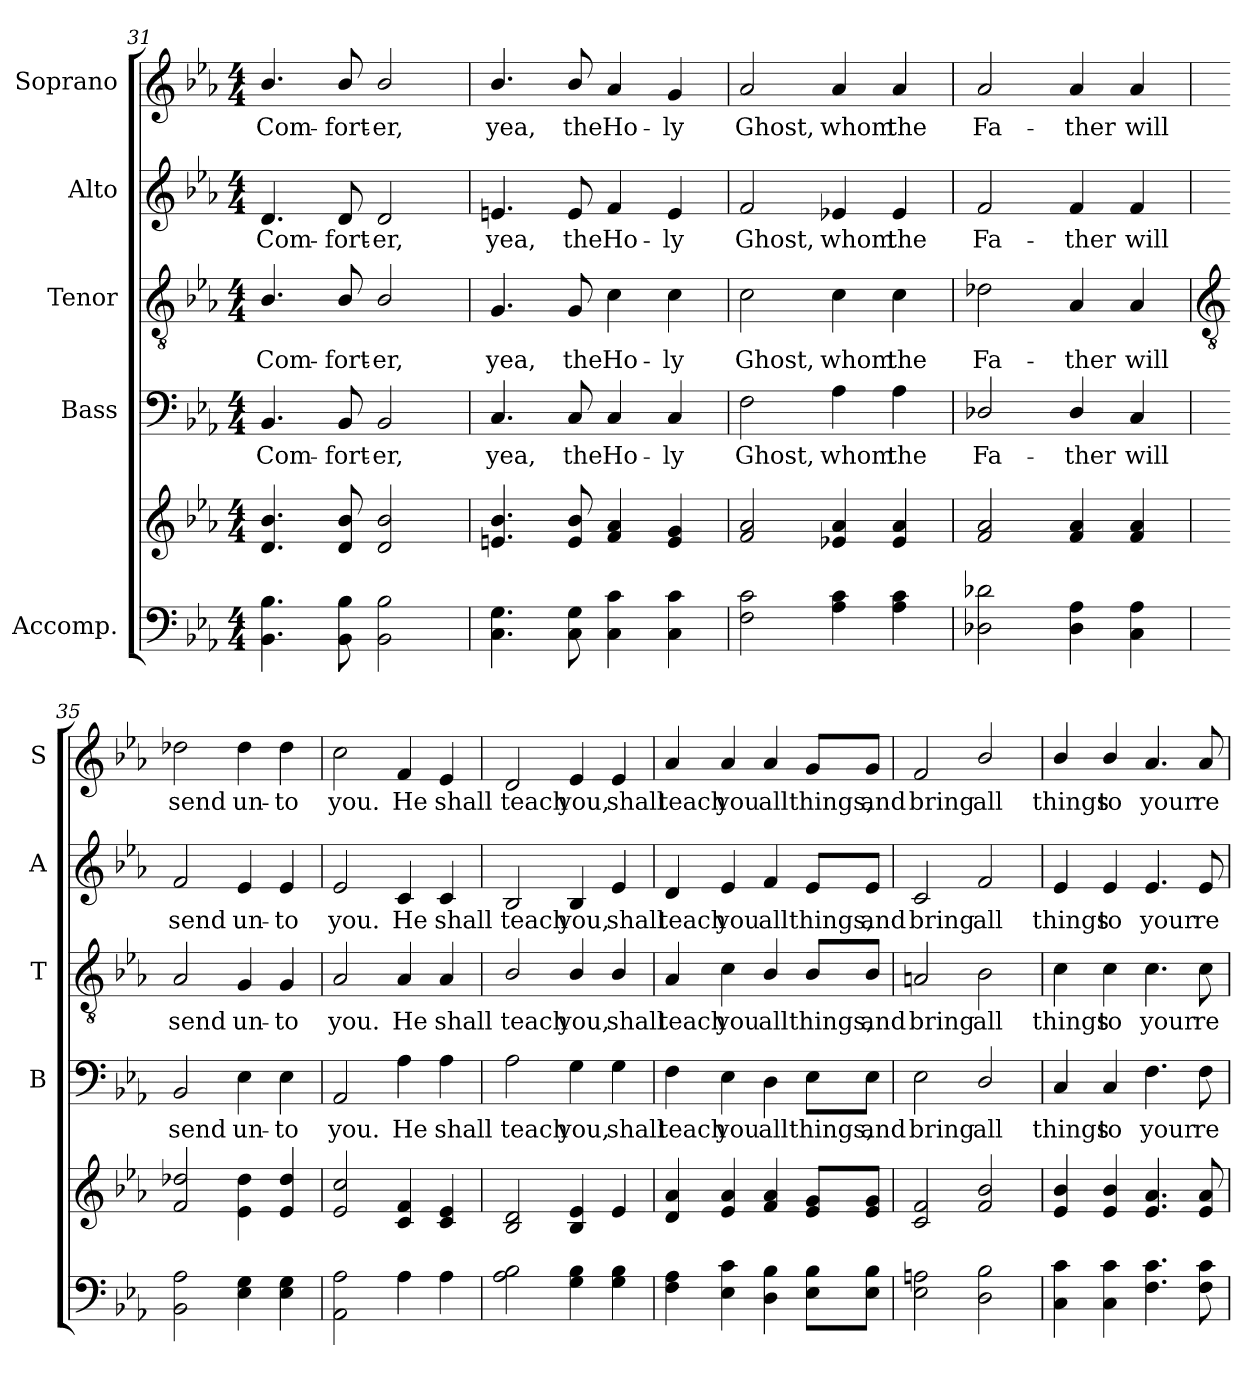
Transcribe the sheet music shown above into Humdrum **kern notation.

**kern	**kern	**kern	**text	**kern	**text	**kern	**text	**kern	**text
*part5	*part5	*part4	*part4	*part3	*part3	*part2	*part2	*part1	*part1
*staff6	*staff5	*staff4	*staff4	*staff3	*staff3	*staff2	*staff2	*staff1	*staff1
*I"Accomp.	*	*I"Bass	*	*I"Tenor	*	*I"Alto	*	*I"Soprano	*
*	*	*I'B	*	*I'T	*	*I'A	*	*I'S	*
*clefF4	*clefG2	*clefF4	*	*clefGv2	*	*clefG2	*	*clefG2	*
*k[b-e-a-]	*k[b-e-a-]	*k[b-e-a-]	*	*k[b-e-a-]	*	*k[b-e-a-]	*	*k[b-e-a-]	*
*E-:	*E-:	*E-:	*	*E-:	*	*E-:	*	*E-:	*
*M4/4	*M4/4	*M4/4	*	*M4/4	*	*M4/4	*	*M4/4	*
=31	=31	=31	=31	=31	=31	=31	=31	=31	=31
!	!	!	!LO:LY:b	!	!LO:LY:b	!	!LO:LY:b	!	!LO:LY:b
4.BB-\ 4.B-\	4.d/ 4.b-/	4.BB-	Com-	4.B-/	Com-	4.d	Com-	4.b-/	Com-
!	!	!	!LO:LY:b	!	!LO:LY:b	!	!LO:LY:b	!	!LO:LY:b
8BB-\ 8B-\	8d/ 8b-/	8BB-	-fort-	8B-/	-fort-	8d	-fort-	8b-/	-fort-
!	!	!	!LO:LY:b	!	!LO:LY:b	!	!LO:LY:b	!	!LO:LY:b
2BB-\ 2B-\	2d/ 2b-/	2BB-	-er,	2B-/	-er,	2d	-er,	2b-/	-er,
=32	=32	=32	=32	=32	=32	=32	=32	=32	=32
!	!	!	!LO:LY:b	!	!LO:LY:b	!	!LO:LY:b	!	!LO:LY:b
4.C\ 4.G\	4.en/ 4.b-/	4.C	yea,	4.G	yea,	4.en	yea,	4.b-/	yea,
!	!	!	!LO:LY:b	!	!LO:LY:b	!	!LO:LY:b	!	!LO:LY:b
8C\ 8G\	8e/ 8b-/	8C	the	8G	the	8e	the	8b-/	the
!	!	!	!LO:LY:b	!	!LO:LY:b	!	!LO:LY:b	!	!LO:LY:b
4C\ 4c\	4f 4a-	4C	Ho-	4c	Ho-	4f	Ho-	4a-	Ho-
!	!	!	!LO:LY:b	!	!LO:LY:b	!	!LO:LY:b	!	!LO:LY:b
4C\ 4c\	4e 4g	4C	-ly	4c	-ly	4e	-ly	4g	-ly
=33	=33	=33	=33	=33	=33	=33	=33	=33	=33
!	!	!	!LO:LY:b	!	!LO:LY:b	!	!LO:LY:b	!	!LO:LY:b
2F 2c	2f 2a-	2F	Ghost,	2c	Ghost,	2f	Ghost,	2a-	Ghost,
!	!	!	!LO:LY:b	!	!LO:LY:b	!	!LO:LY:b	!	!LO:LY:b
4A- 4c	4e-X 4a-	4A-	whom	4c	whom	4e-X	whom	4a-	whom
!	!	!	!LO:LY:b	!	!LO:LY:b	!	!LO:LY:b	!	!LO:LY:b
4A- 4c	4e- 4a-	4A-	the	4c	the	4e-	the	4a-	the
=34	=34	=34	=34	=34	=34	=34	=34	=34	=34
!	!	!	!LO:LY:b	!	!LO:LY:b	!	!LO:LY:b	!	!LO:LY:b
2D-X 2d-X	2f 2a-	2D-X/	Fa-	2d-X	Fa-	2f	Fa-	2a-	Fa-
!	!	!	!LO:LY:b	!	!LO:LY:b	!	!LO:LY:b	!	!LO:LY:b
4D- 4A-	4f 4a-	4D-/	-ther	4A-	-ther	4f	-ther	4a-	-ther
!	!	!	!LO:LY:b	!	!LO:LY:b	!	!LO:LY:b	!	!LO:LY:b
4C\ 4A-\	4f 4a-	4C	will	4A-	will	4f	will	4a-	will
!!LO:LB:g=z
=35	=35	=35	=35	=35	=35	=35	=35	=35	=35
*	*	*	*	*clefGv2	*	*	*	*	*
!	!	!	!LO:LY:b	!	!LO:LY:b	!	!LO:LY:b	!	!LO:LY:b
2BB-\ 2A-\	2f 2dd-X	2BB-	send	2A-	send	2f	send	2dd-X	send
!	!	!	!LO:LY:b	!	!LO:LY:b	!	!LO:LY:b	!	!LO:LY:b
4E- 4G	4e-\ 4dd-\	4E-	un-	4G	un-	4e-	un-	4dd-	un-
!	!	!	!LO:LY:b	!	!LO:LY:b	!	!LO:LY:b	!	!LO:LY:b
4E- 4G	4e- 4dd-	4E-	-to	4G	-to	4e-	-to	4dd-	-to
=36	=36	=36	=36	=36	=36	=36	=36	=36	=36
!	!	!	!LO:LY:b	!	!LO:LY:b	!	!LO:LY:b	!	!LO:LY:b
2AA-\ 2A-\	2e-/ 2cc/	2AA-	you.	2A-	you.	2e-	you.	2cc	you.
!	!	!	!LO:LY:b	!	!LO:LY:b	!	!LO:LY:b	!	!LO:LY:b
4A-	4c 4f	4A-	He	4A-	He	4c	He	4f	He
!	!	!	!LO:LY:b	!	!LO:LY:b	!	!LO:LY:b	!	!LO:LY:b
4A-	4c 4e-	4A-	shall	4A-	shall	4c	shall	4e-	shall
=37	=37	=37	=37	=37	=37	=37	=37	=37	=37
!	!	!	!LO:LY:b	!	!LO:LY:b	!	!LO:LY:b	!	!LO:LY:b
2A- 2B-	2B- 2d	2A-	teach	2B-/	teach	2B-	teach	2d	teach
!	!	!	!LO:LY:b	!	!LO:LY:b	!	!LO:LY:b	!	!LO:LY:b
4G 4B-	4B- 4e-	4G	you,	4B-/	you,	4B-	you,	4e-	you,
!	!	!	!LO:LY:b	!	!LO:LY:b	!	!LO:LY:b	!	!LO:LY:b
4G 4B-	4e-	4G	shall	4B-/	shall	4e-	shall	4e-	shall
=38	=38	=38	=38	=38	=38	=38	=38	=38	=38
!	!	!	!LO:LY:b	!	!LO:LY:b	!	!LO:LY:b	!	!LO:LY:b
4F 4A-	4d 4a-	4F	teach	4A-	teach	4d	teach	4a-	teach
!	!	!	!LO:LY:b	!	!LO:LY:b	!	!LO:LY:b	!	!LO:LY:b
4E- 4c	4e- 4a-	4E-	you	4c\	you	4e-	you	4a-	you
!	!	!	!LO:LY:b	!	!LO:LY:b	!	!LO:LY:b	!	!LO:LY:b
4D 4B-	4f 4a-	4D	all	4B-/	all	4f	all	4a-	all
!	!	!	!LO:LY:b	!	!LO:LY:b	!	!LO:LY:b	!	!LO:LY:b
8E- 8B-L	8e- 8gL	8E-\L	things,	8B-/L	things,	8e-/L	things,	8g/L	things,
!	!	!	!LO:LY:b	!	!LO:LY:b	!	!LO:LY:b	!	!LO:LY:b
8E- 8B-J	8e- 8gJ	8E-\J	and	8B-/J	and	8e-/J	and	8g/J	and
=39	=39	=39	=39	=39	=39	=39	=39	=39	=39
!	!	!	!LO:LY:b	!	!LO:LY:b	!	!LO:LY:b	!	!LO:LY:b
2E- 2An	2c 2f	2E-	bring	2An	bring	2c	bring	2f	bring
!	!	!	!LO:LY:b	!	!LO:LY:b	!	!LO:LY:b	!	!LO:LY:b
2D 2B-	2f/ 2b-/	2D/	all	2B-	all	2f	all	2b-/	all
=40	=40	=40	=40	=40	=40	=40	=40	=40	=40
!	!	!	!LO:LY:b	!	!LO:LY:b	!	!LO:LY:b	!	!LO:LY:b
4C\ 4c\	4e-/ 4b-/	4C	things	4c	things	4e-	things	4b-/	things
!	!	!	!LO:LY:b	!	!LO:LY:b	!	!LO:LY:b	!	!LO:LY:b
4C\ 4c\	4e-/ 4b-/	4C	to	4c	to	4e-	to	4b-/	to
!	!	!	!LO:LY:b	!	!LO:LY:b	!	!LO:LY:b	!	!LO:LY:b
4.F 4.c	4.e- 4.a-	4.F	your	4.c	your	4.e-	your	4.a-	your
!	!	!	!LO:LY:b	!	!LO:LY:b	!	!LO:LY:b	!	!LO:LY:b
8F 8c	8e- 8a-	8F	re-	8c	re-	8e-	re-	8a-	re-
=	=	=	=	=	=	=	=	=	=
*-	*-	*-	*-	*-	*-	*-	*-	*-	*-
